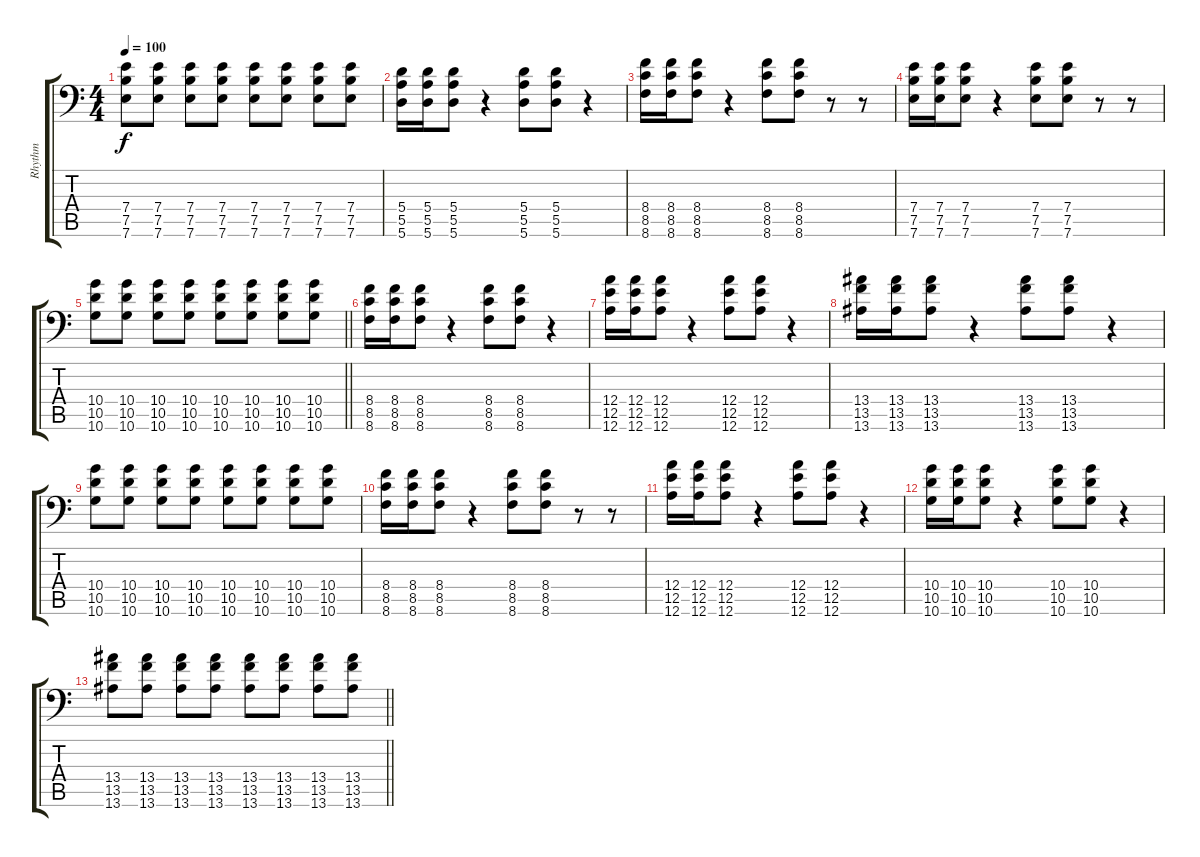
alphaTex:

\track ("Rhythm" "Rhythm") {instrument distortionguitar}
\staff {score tabs}
\tuning (D4 A3 F3 A2 E2 A1) {hide}
\ts (4 4)
\tempo 100
\clef f4
\ks c
(7.4 7.5 7.6).8{dy f} (7.4 7.5 7.6).8 (7.4 7.5 7.6).8 (7.4 7.5 7.6).8 (7.4 7.5 7.6).8 (7.4 7.5 7.6).8 (7.4 7.5 7.6).8 (7.4 7.5 7.6).8 |
(5.4 5.5 5.6).16 (5.4 5.5 5.6).16 (5.4 5.5 5.6).8 r.4 (5.4 5.5 5.6).8 (5.4 5.5 5.6).8 r.4 |
(8.4 8.5 8.6).16 (8.4 8.5 8.6).16 (8.4 8.5 8.6).8 r.4 (8.4 8.5 8.6).8 (8.4 8.5 8.6).8 r.8 r.8 |
(7.4 7.5 7.6).16 (7.4 7.5 7.6).16 (7.4 7.5 7.6).8 r.4 (7.4 7.5 7.6).8 (7.4 7.5 7.6).8 r.8 r.8 |
\barLineRight lightlight
(10.4 10.5 10.6).8 (10.4 10.5 10.6).8 (10.4 10.5 10.6).8 (10.4 10.5 10.6).8 (10.4 10.5 10.6).8 (10.4 10.5 10.6).8 (10.4 10.5 10.6).8 (10.4 10.5 10.6).8 |
(8.4 8.5 8.6).16 (8.4 8.5 8.6).16 (8.4 8.5 8.6).8 r.4 (8.4 8.5 8.6).8 (8.4 8.5 8.6).8 r.4 |
(12.4 12.5 12.6).16 (12.4 12.5 12.6).16 (12.4 12.5 12.6).8 r.4 (12.4 12.5 12.6).8 (12.4 12.5 12.6).8 r.4 |
(13.4 13.5 13.6).16 (13.4 13.5 13.6).16 (13.4 13.5 13.6).8 r.4 (13.4 13.5 13.6).8 (13.4 13.5 13.6).8 r.4 |
(10.4 10.5 10.6).8 (10.4 10.5 10.6).8 (10.4 10.5 10.6).8 (10.4 10.5 10.6).8 (10.4 10.5 10.6).8 (10.4 10.5 10.6).8 (10.4 10.5 10.6).8 (10.4 10.5 10.6).8 |
(8.4 8.5 8.6).16 (8.4 8.5 8.6).16 (8.4 8.5 8.6).8 r.4 (8.4 8.5 8.6).8 (8.4 8.5 8.6).8 r.8 r.8 |
(12.4 12.5 12.6).16 (12.4 12.5 12.6).16 (12.4 12.5 12.6).8 r.4 (12.4 12.5 12.6).8 (12.4 12.5 12.6).8 r.4 |
(10.4 10.5 10.6).16 (10.4 10.5 10.6).16 (10.4 10.5 10.6).8 r.4 (10.4 10.5 10.6).8 (10.4 10.5 10.6).8 r.4 |
\barLineRight lightlight
(13.4 13.5 13.6).8 (13.4 13.5 13.6).8 (13.4 13.5 13.6).8 (13.4 13.5 13.6).8 (13.4 13.5 13.6).8 (13.4 13.5 13.6).8 (13.4 13.5 13.6).8 (13.4 13.5 13.6).8
